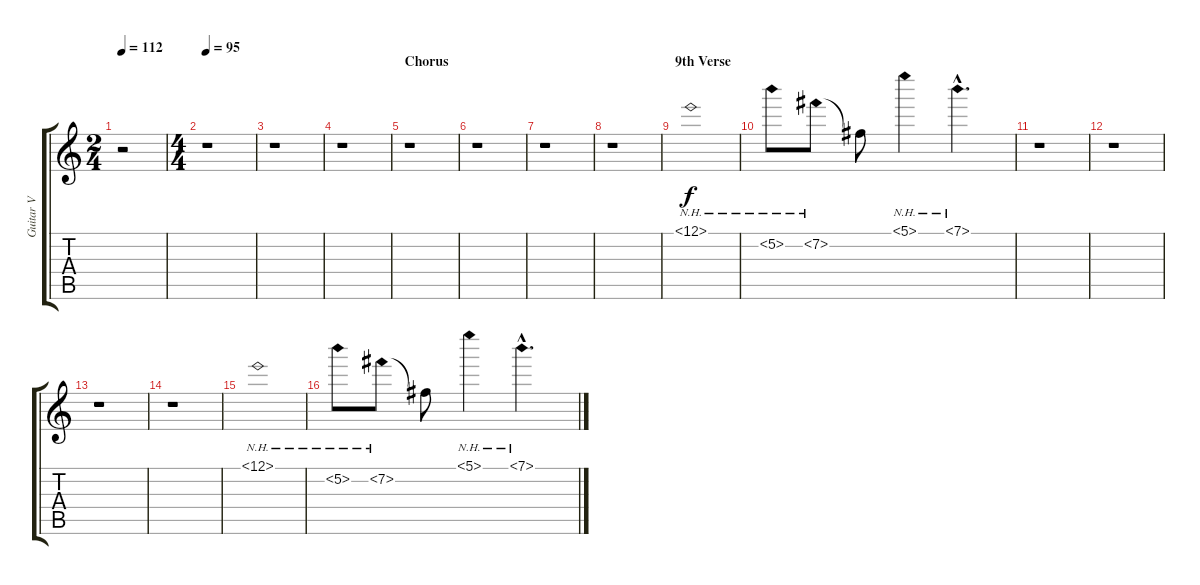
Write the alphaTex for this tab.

\track ("Guitar V" "Guitar V") {instrument distortionguitar}
\staff {score tabs}
\tuning (E4 B3 G3 D3 A2 E2) {hide}
\ts (2 4)
\tempo 112
\clef g2
\ks c
r.2{dy f} |
\ts (4 4)
\tempo 95
r.1 |
r.1 |
r.1 |
\section ("" "Chorus")
r.1 |
r.1 |
r.1 |
r.1 |
\section ("" "9th Verse")
12.1{nh}.1 |
5.2{nh}.8 7.2{nh}.8 7.2{t}.8 5.1{nh}.4 7.1{nh hac}.4{d} |
r.1 |
r.1 |
r.1 |
r.1 |
12.1{nh}.1 |
5.2{nh}.8 7.2{nh}.8 7.2{t}.8 5.1{nh}.4 7.1{nh hac}.4{d}
